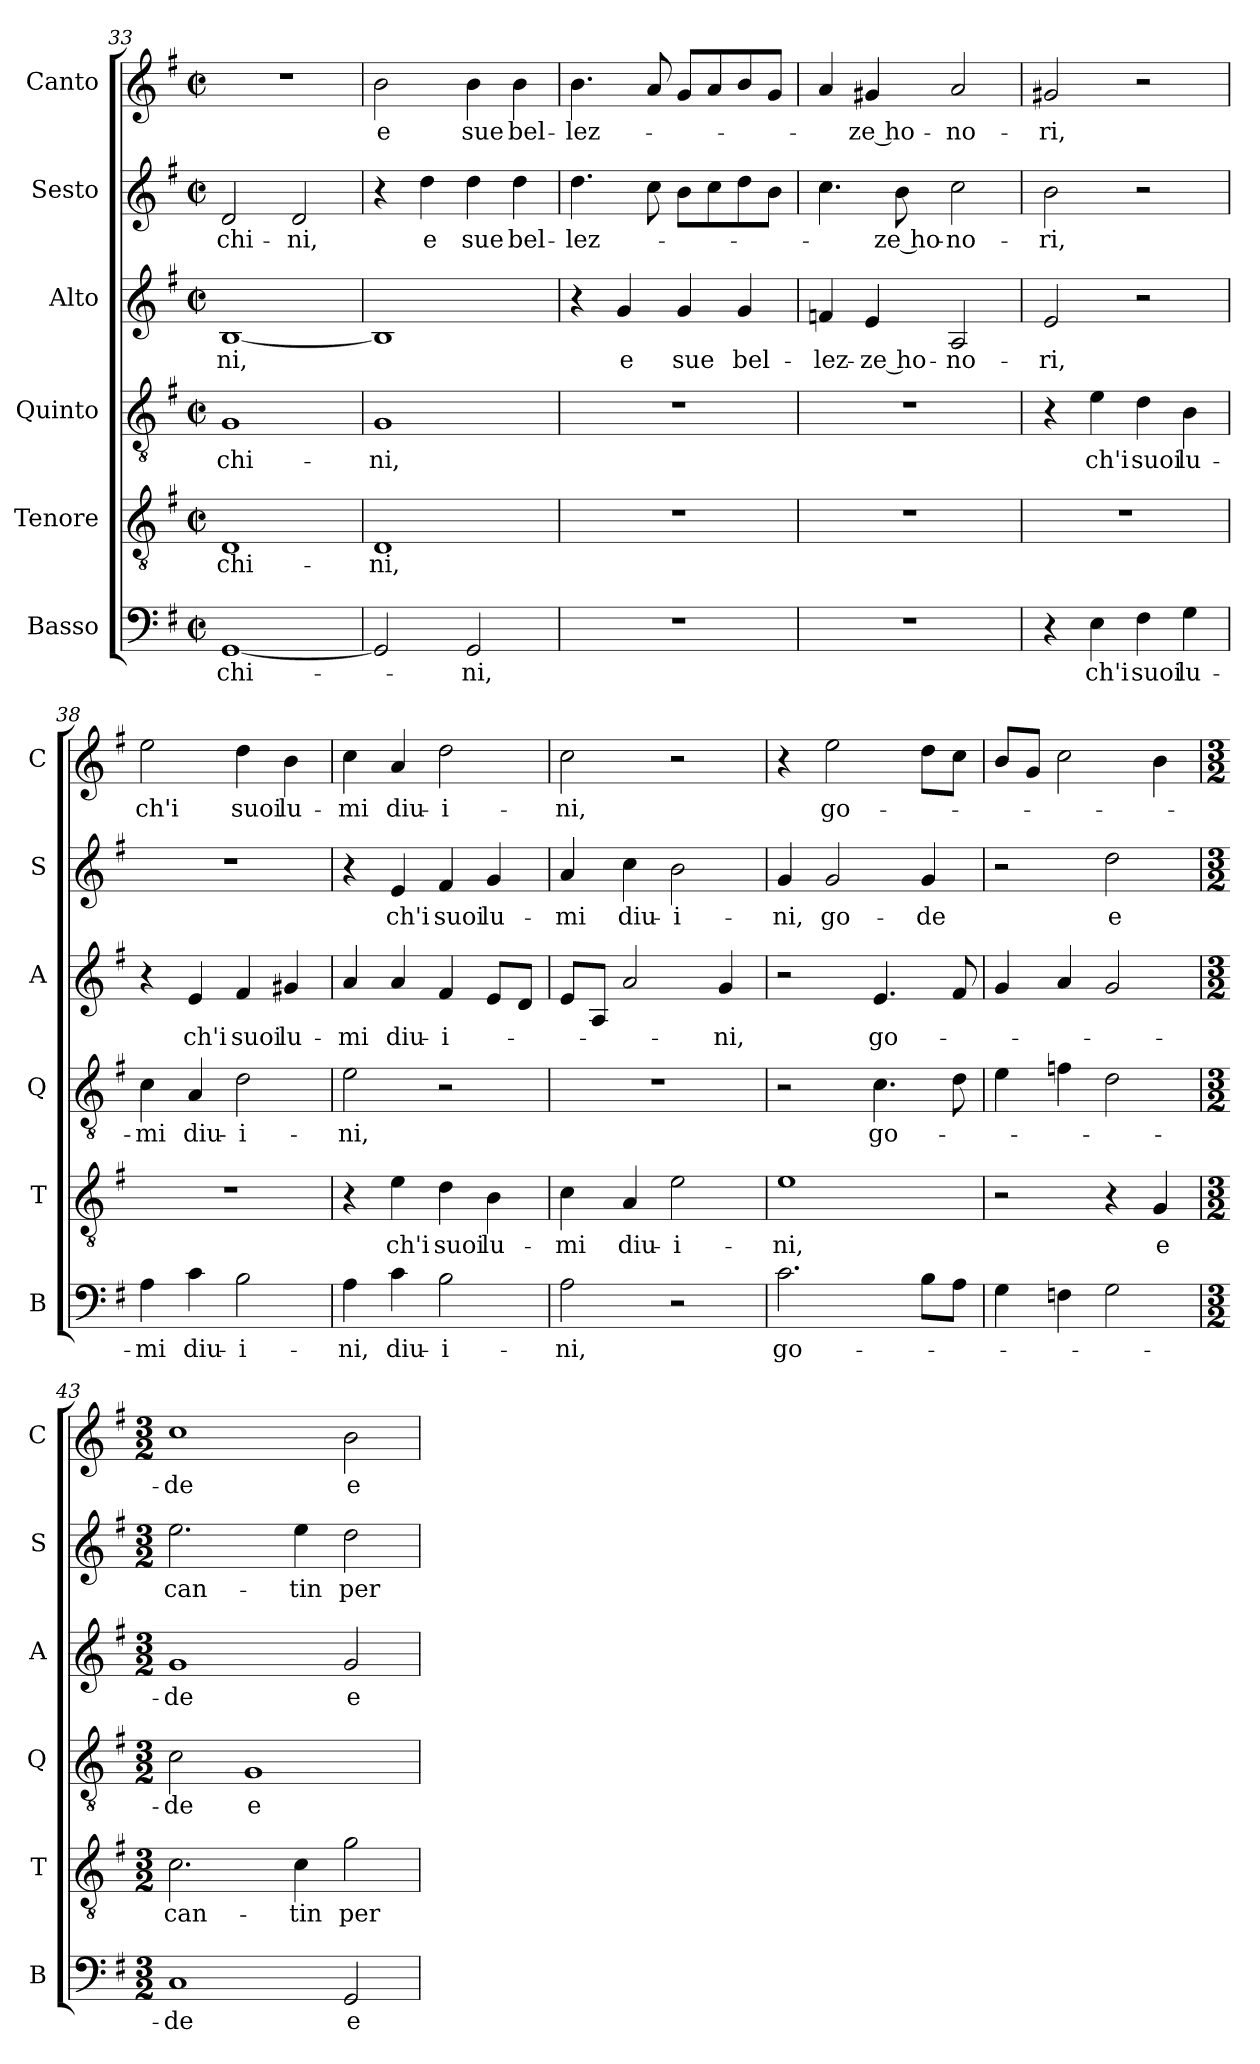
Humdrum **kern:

**kern	**text	**kern	**text	**kern	**text	**kern	**text	**kern	**text	**kern	**text
*part6	*part6	*part5	*part5	*part4	*part4	*part3	*part3	*part2	*part2	*part1	*part1
*staff6	*staff6	*staff5	*staff5	*staff4	*staff4	*staff3	*staff3	*staff2	*staff2	*staff1	*staff1
*I"Basso	*	*I"Tenore	*	*I"Quinto	*	*I"Alto	*	*I"Sesto	*	*I"Canto	*
*I'B	*	*I'T	*	*I'Q	*	*I'A	*	*I'S	*	*I'C	*
*clefF4	*	*clefGv2	*	*clefGv2	*	*clefG2	*	*clefG2	*	*clefG2	*
*k[f#]	*	*k[f#]	*	*k[f#]	*	*k[f#]	*	*k[f#]	*	*k[f#]	*
*G:	*	*G:	*	*G:	*	*G:	*	*G:	*	*G:	*
*M2/2	*	*M2/2	*	*M2/2	*	*M2/2	*	*M2/2	*	*M2/2	*
*met(c|)	*	*met(c|)	*	*met(c|)	*	*met(c|)	*	*met(c|)	*	*met(c|)	*
=33	=33	=33	=33	=33	=33	=33	=33	=33	=33	=33	=33
!	!LO:LY:b	!	!LO:LY:b	!	!LO:LY:b	!	!LO:LY:b	!	!LO:LY:b	!	!
[1GG	-chi-	1D	-chi-	1G	-chi-	[1B	-ni,	2d/	-chi-	1r	.
!	!	!	!	!	!	!	!	!	!LO:LY:b	!	!
.	.	.	.	.	.	.	.	2d/	-ni,	.	.
=34	=34	=34	=34	=34	=34	=34	=34	=34	=34	=34	=34
!	!	!	!LO:LY:b	!	!LO:LY:b	!	!	!	!	!	!LO:LY:b
2GG/]	.	1D	-ni,	1G	-ni,	1B]	.	4r	.	2b\	e
!	!	!	!	!	!	!	!	!	!LO:LY:b	!	!
.	.	.	.	.	.	.	.	4dd\	e	.	.
!	!LO:LY:b	!	!	!	!	!	!	!	!LO:LY:b	!	!LO:LY:b
2GG/	-ni,	.	.	.	.	.	.	4dd\	sue	4b\	sue
!	!	!	!	!	!	!	!	!	!LO:LY:b	!	!LO:LY:b
.	.	.	.	.	.	.	.	4dd\	bel-	4b\	bel-
=35	=35	=35	=35	=35	=35	=35	=35	=35	=35	=35	=35
!	!	!	!	!	!	!	!	!	!LO:LY:b	!	!LO:LY:b
1r	.	1r	.	1r	.	4r	.	4.dd\	-lez-	4.b\	-lez-
!	!	!	!	!	!	!	!LO:LY:b	!	!	!	!
.	.	.	.	.	.	4g/	e	.	.	.	.
.	.	.	.	.	.	.	.	8cc\	.	8a/	.
!	!	!	!	!	!	!	!LO:LY:b	!	!	!	!
.	.	.	.	.	.	4g/	sue	8b\L	.	8g/L	.
.	.	.	.	.	.	.	.	8cc\	.	8a/	.
!	!	!	!	!	!	!	!LO:LY:b	!	!	!	!
.	.	.	.	.	.	4g/	bel-	8dd\	.	8b/	.
.	.	.	.	.	.	.	.	8b\J	.	8g/J	.
=36	=36	=36	=36	=36	=36	=36	=36	=36	=36	=36	=36
!	!	!	!	!	!	!	!LO:LY:b	!	!	!	!
1r	.	1r	.	1r	.	4fn/	-lez-	4.cc\	.	4a/	.
!	!	!	!	!	!	!	!LO:LY:b	!	!	!	!LO:LY:b
.	.	.	.	.	.	4e/	-ze ho-	.	.	4g#X/	-ze ho-
!	!	!	!	!	!	!	!	!	!LO:LY:b	!	!
.	.	.	.	.	.	.	.	8b\	-ze ho-	.	.
!	!	!	!	!	!	!	!LO:LY:b	!	!LO:LY:b	!	!LO:LY:b
.	.	.	.	.	.	2A/	-no-	2cc\	-no-	2a/	-no-
=37	=37	=37	=37	=37	=37	=37	=37	=37	=37	=37	=37
!	!	!	!	!	!	!	!LO:LY:b	!	!LO:LY:b	!	!LO:LY:b
4r	.	1r	.	4r	.	2e/	-ri,	2b\	-ri,	2g#X/	-ri,
!	!LO:LY:b	!	!	!	!LO:LY:b	!	!	!	!	!	!
4E\	ch'i	.	.	4e\	ch'i	.	.	.	.	.	.
!	!LO:LY:b	!	!	!	!LO:LY:b	!	!	!	!	!	!
4F#\	suoi	.	.	4d\	suoi	2r	.	2r	.	2r	.
!	!LO:LY:b	!	!	!	!LO:LY:b	!	!	!	!	!	!
4G\	lu-	.	.	4B\	lu-	.	.	.	.	.	.
!!LO:LB:g=z
=38	=38	=38	=38	=38	=38	=38	=38	=38	=38	=38	=38
!	!LO:LY:b	!	!	!	!LO:LY:b	!	!	!	!	!	!LO:LY:b
4A\	-mi	1r	.	4c\	-mi	4r	.	1r	.	2ee\	ch'i
!	!LO:LY:b	!	!	!	!LO:LY:b	!	!LO:LY:b	!	!	!	!
4c\	diu-	.	.	4A/	diu-	4e/	ch'i	.	.	.	.
!	!LO:LY:b	!	!	!	!LO:LY:b	!	!LO:LY:b	!	!	!	!LO:LY:b
2B\	-i-	.	.	2d\	-i-	4f#/	suoi	.	.	4dd\	suoi
!	!	!	!	!	!	!	!LO:LY:b	!	!	!	!LO:LY:b
.	.	.	.	.	.	4g#X/	lu-	.	.	4b\	lu-
=39	=39	=39	=39	=39	=39	=39	=39	=39	=39	=39	=39
!	!LO:LY:b	!	!	!	!LO:LY:b	!	!LO:LY:b	!	!	!	!LO:LY:b
4A\	-ni,	4r	.	2e\	-ni,	4a/	-mi	4r	.	4cc\	-mi
!	!LO:LY:b	!	!LO:LY:b	!	!	!	!LO:LY:b	!	!LO:LY:b	!	!LO:LY:b
4c\	diu-	4e\	ch'i	.	.	4a/	diu-	4e/	ch'i	4a/	diu-
!	!LO:LY:b	!	!LO:LY:b	!	!	!	!LO:LY:b	!	!LO:LY:b	!	!LO:LY:b
2B\	-i-	4d\	suoi	2r	.	4f#/	-i-	4f#/	suoi	2dd\	-i-
!	!	!	!LO:LY:b	!	!	!	!	!	!LO:LY:b	!	!
.	.	4B\	lu-	.	.	8e/L	.	4g/	lu-	.	.
.	.	.	.	.	.	8d/J	.	.	.	.	.
=40	=40	=40	=40	=40	=40	=40	=40	=40	=40	=40	=40
!	!LO:LY:b	!	!LO:LY:b	!	!	!	!	!	!LO:LY:b	!	!LO:LY:b
2A\	-ni,	4c\	-mi	1r	.	8e/L	.	4a/	-mi	2cc\	-ni,
.	.	.	.	.	.	8A/J	.	.	.	.	.
!	!	!	!LO:LY:b	!	!	!	!	!	!LO:LY:b	!	!
.	.	4A/	diu-	.	.	2a/	.	4cc\	diu-	.	.
!	!	!	!LO:LY:b	!	!	!	!	!	!LO:LY:b	!	!
2r	.	2e\	-i-	.	.	.	.	2b\	-i-	2r	.
!	!	!	!	!	!	!	!LO:LY:b	!	!	!	!
.	.	.	.	.	.	4g/	-ni,	.	.	.	.
=41	=41	=41	=41	=41	=41	=41	=41	=41	=41	=41	=41
!	!LO:LY:b	!	!LO:LY:b	!	!	!	!	!	!LO:LY:b	!	!
2.c\	go-	1e	-ni,	2r	.	2r	.	4g/	-ni,	4r	.
!	!	!	!	!	!	!	!	!	!LO:LY:b	!	!LO:LY:b
.	.	.	.	.	.	.	.	2g/	go-	2ee\	go-
!	!	!	!	!	!LO:LY:b	!	!LO:LY:b	!	!	!	!
.	.	.	.	4.c\	go-	4.e/	go-	.	.	.	.
!	!	!	!	!	!	!	!	!	!LO:LY:b	!	!
8B\L	.	.	.	.	.	.	.	4g/	-de	8dd\L	.
8A\J	.	.	.	8d\	.	8f#/	.	.	.	8cc\J	.
=42	=42	=42	=42	=42	=42	=42	=42	=42	=42	=42	=42
4G\	.	2r	.	4e\	.	4g/	.	2r	.	8b/L	.
.	.	.	.	.	.	.	.	.	.	8g/J	.
4Fn\	.	.	.	4fn\	.	4a/	.	.	.	2cc\	.
!	!	!	!	!	!	!	!	!	!LO:LY:b	!	!
2G\	.	4r	.	2d\	.	2g/	.	2dd\	e	.	.
!	!	!	!LO:LY:b	!	!	!	!	!	!	!	!
.	.	4G/	e	.	.	.	.	.	.	4b\	.
!!LO:PB:g=z
=43	=43	=43	=43	=43	=43	=43	=43	=43	=43	=43	=43
*M3/2	*	*M3/2	*	*M3/2	*	*M3/2	*	*M3/2	*	*M3/2	*
!	!LO:LY:b	!	!LO:LY:b	!	!LO:LY:b	!	!LO:LY:b	!	!LO:LY:b	!	!LO:LY:b
1C	-de	2.c\	can-	2c\	-de	1g	-de	2.ee\	can-	1cc	-de
!	!	!	!	!	!LO:LY:b	!	!	!	!	!	!
.	.	.	.	1G	e	.	.	.	.	.	.
!	!	!	!LO:LY:b	!	!	!	!	!	!LO:LY:b	!	!
.	.	4c\	-tin	.	.	.	.	4ee\	-tin	.	.
!	!LO:LY:b	!	!LO:LY:b	!	!	!	!LO:LY:b	!	!LO:LY:b	!	!LO:LY:b
2GG/	e	2g\	per	.	.	2g/	e	2dd\	per	2b\	e
=	=	=	=	=	=	=	=	=	=	=	=
*-	*-	*-	*-	*-	*-	*-	*-	*-	*-	*-	*-
